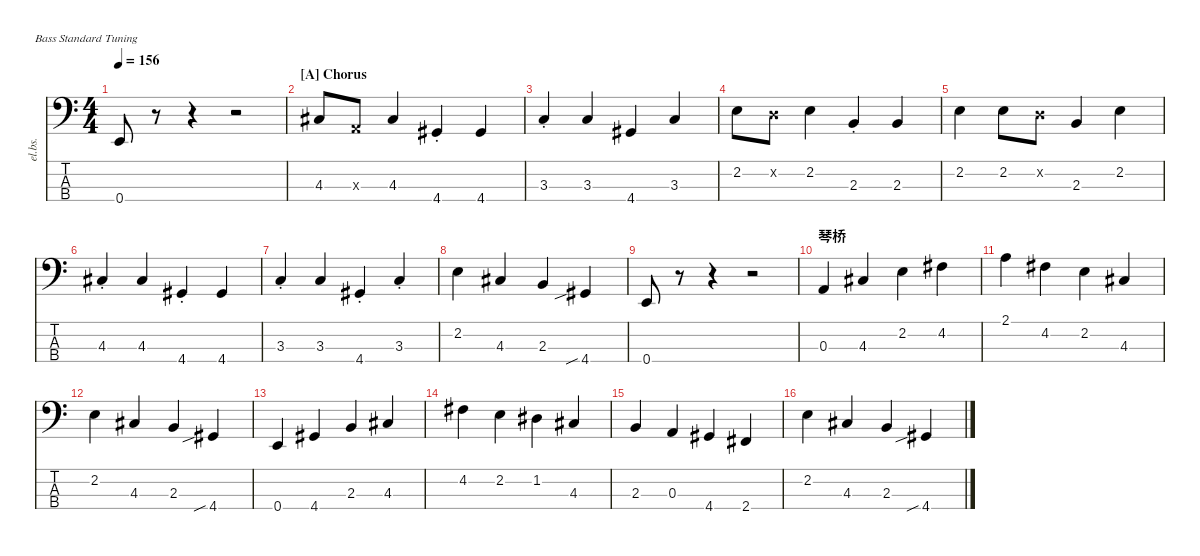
\defaultSystemsLayout 4
\hideDynamics
\bracketExtendMode nobrackets
\otherSystemsTrackNameOrientation horizontal
\track ("Electric Bass" "el.bs.") {instrument electricbassfinger}
\staff {score tabs}
\tuning (G2 D2 A1 E1)
\ts (4 4)
\tempo 156
\clef f4
\ks c
0.4.8{dy mf beam Up} r.8{beam Up} r.4{beam Up} r.2{beam Up} |
\section ("A" "Chorus")
4.3{acc #}.8{beam Up} 0.3{x}.8{beam Up} 4.3{acc #}.4{beam Up} 4.4{st acc #}.4{beam Up} 4.4{acc #}.4{beam Up} |
3.3{st}.4{beam Up} 3.3.4{beam Up} 4.4{acc #}.4{beam Up} 3.3.4{beam Up} |
2.2.8{beam Down} 0.2{x}.8{beam Down} 2.2.4{beam Down} 2.3{st}.4{beam Up} 2.3.4{beam Up} |
2.2.4{beam Down} 2.2.8{beam Down} 0.2{x}.8{beam Down} 2.3.4{beam Up} 2.2.4{beam Down} |
4.3{st acc #}.4{beam Up} 4.3{acc #}.4{beam Up} 4.4{st acc #}.4{beam Up} 4.4{acc #}.4{beam Up} |
3.3{st}.4{beam Up} 3.3.4{beam Up} 4.4{st acc #}.4{beam Up} 3.3{st}.4{beam Up} |
2.2.4{beam Down} 4.3{acc #}.4{beam Up} 2.3.4{beam Up} 4.4{sib acc #}.4{beam Up} |
0.4.8{beam Up} r.8{beam Up} r.4{beam Up} r.2{beam Up} |
\section ("" "琴桥")
0.3.4{beam Up} 4.3{acc #}.4{beam Up} 2.2.4{beam Down} 4.2{acc #}.4{beam Down} |
2.1.4{beam Down} 4.2{acc #}.4{beam Down} 2.2.4{beam Down} 4.3{acc #}.4{beam Up} |
2.2.4{beam Down} 4.3{acc #}.4{beam Up} 2.3.4{beam Up} 4.4{sib acc #}.4{beam Up} |
0.4.4{beam Up} 4.4{acc #}.4{beam Up} 2.3.4{beam Up} 4.3{acc #}.4{beam Up} |
4.2{acc #}.4{beam Down} 2.2.4{beam Down} 1.2{acc #}.4{beam Down} 4.3{acc #}.4{beam Up} |
2.3.4{beam Up} 0.3.4{beam Up} 4.4{acc #}.4{beam Up} 2.4{acc #}.4{beam Up} |
2.2.4{beam Down} 4.3{acc #}.4{beam Up} 2.3.4{beam Up} 4.4{sib acc #}.4{beam Up}
